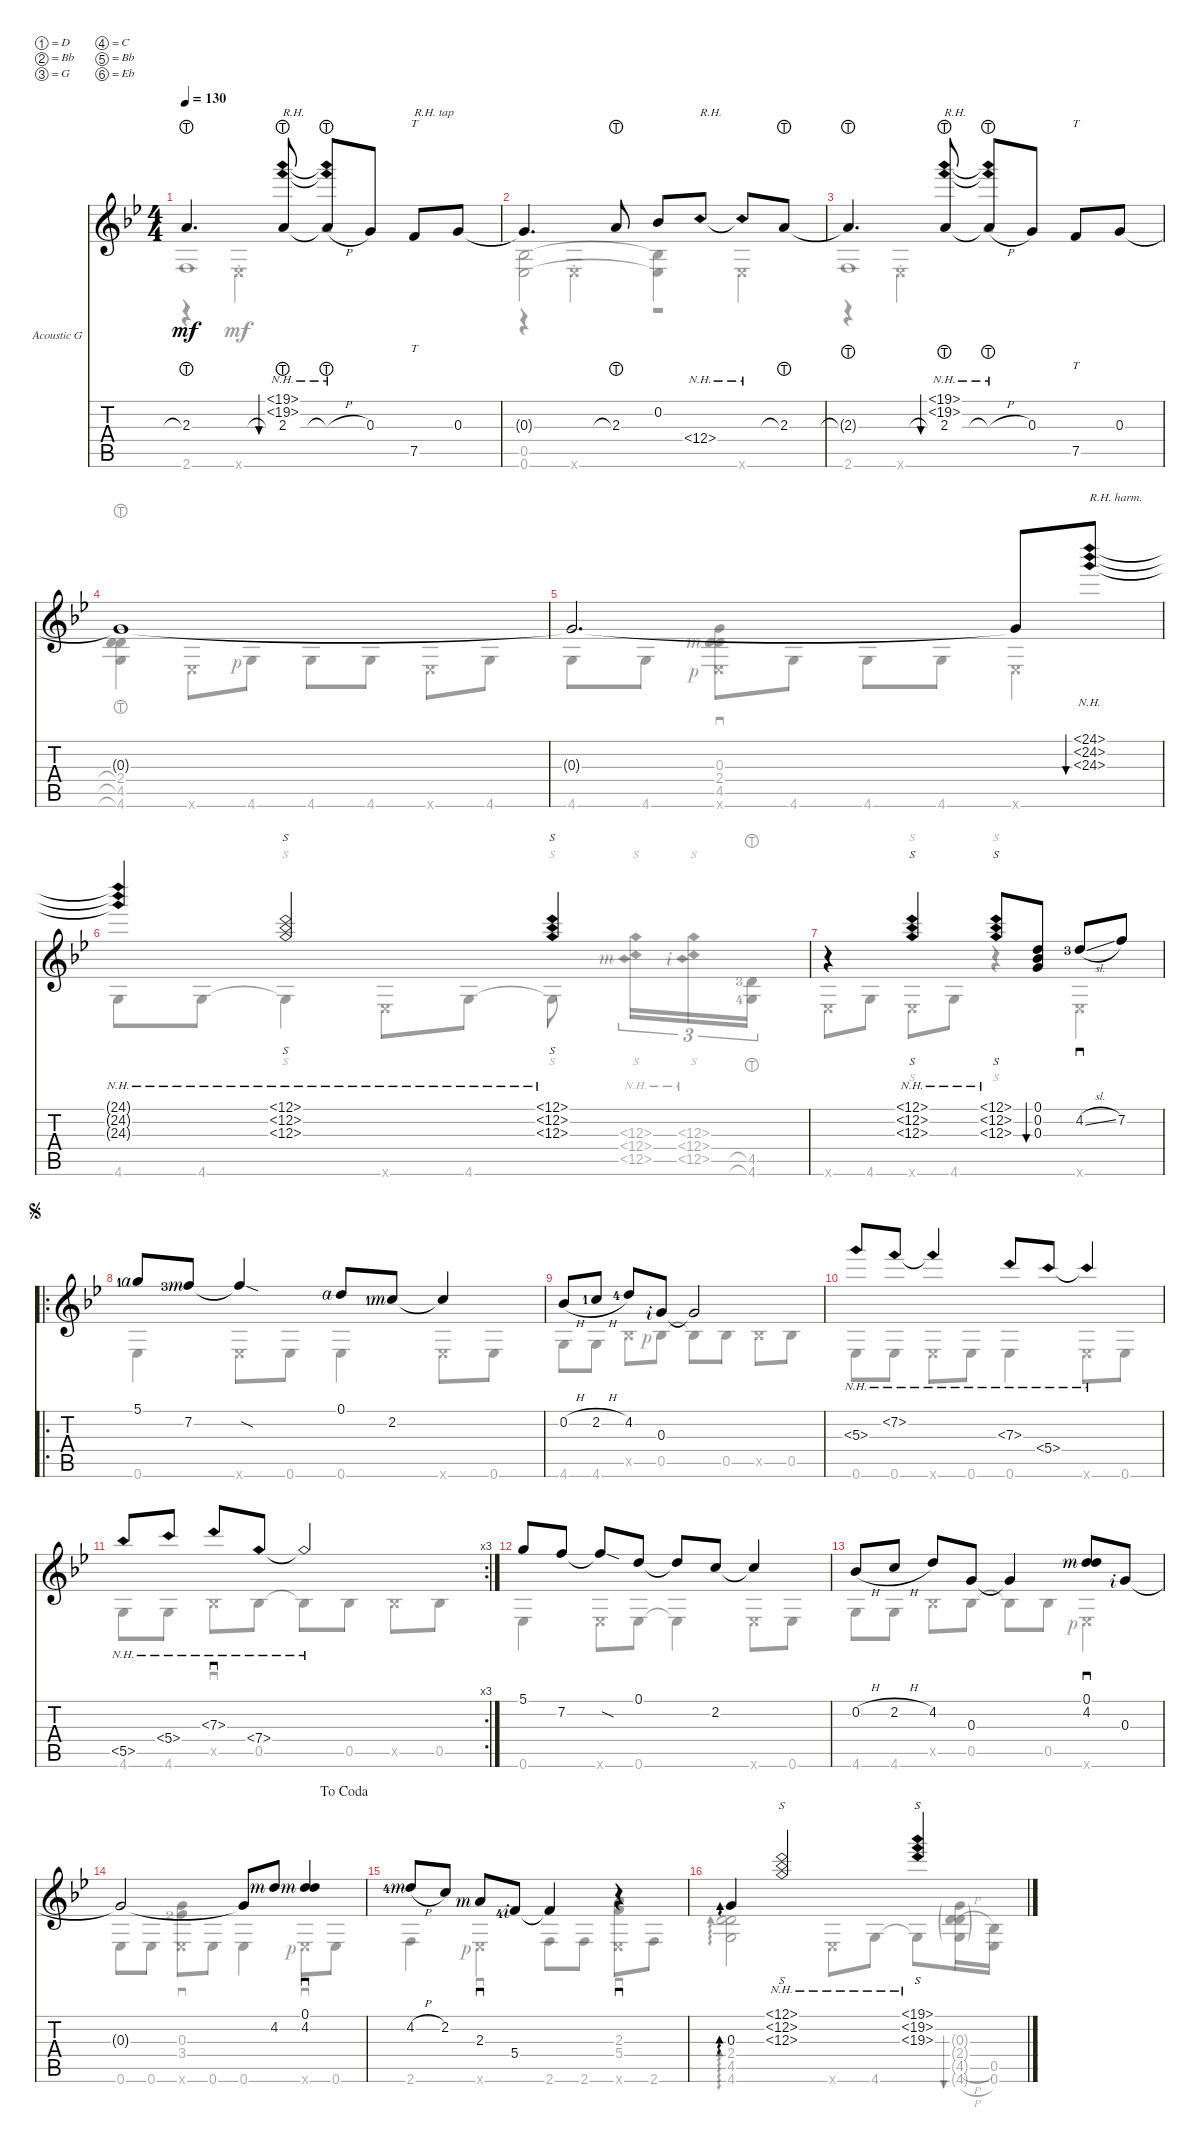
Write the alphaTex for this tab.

\defaultSystemsLayout 4
\bracketExtendMode nobrackets
\firstSystemTrackNameOrientation horizontal
\otherSystemsTrackNameOrientation horizontal
\track ("Acoustic Guitar" "Acoustic G") {instrument acousticguitarsteel}
\staff {score tabs}
\tuning (D4 Bb3 G3 C3 Bb2 Eb2)
\voice
\ts (4 4)
\tempo 130
\clef g2
\scale
0.338548
\ks gminor
2.3{lht t}.4{d dy mf} (19.2{nh} 19.1{nh} 2.3{lht}).8{bu 30 txt "R.H."} (19.2{nh t} 19.1{nh t} 2.3{h lht t}).8 0.3.8 7.5.8{tt txt "R.H. tap"} 0.3.8 |
\scale
0.315772 0.3{t}.4{d} 2.3{lht}.8 0.2.8 12.4{nh}.8{txt "R.H."} 12.4{nh t}.8 2.3{lht}.8 |
\scale
0.345757 2.3{lht t}.4{d} (19.2{nh} 19.1{nh} 2.3{lht}).8{bu 30 txt "R.H."} (19.2{nh t} 19.1{nh t} 2.3{h lht t}).8 0.3.8 7.5.8{tt} 0.3.8 |
\scale
0.144689 0.3{t}.1 |
\scale
0.254047 0.3{t}.2{d} 0.3{t}.8 (24.1{nh} 24.2{nh} 24.3{nh}).8{bu 30 txt "R.H. harm."} |
\scale
0.601214 (24.3{nh t} 24.2{nh t} 24.1{nh t}).4 (12.1{nh} 12.2{nh} 12.3{nh}).2{s} (12.3{nh} 12.2{nh} 12.1{nh}).4{s} |
\scale
0.305696 r.4 (12.3{nh} 12.2{nh} 12.1{nh}).4{s} (12.1{nh} 12.2{nh} 12.3{nh}).8{s} (0.3 0.2 0.1).8{bu 30} 4.2{sl lf 4}.8{sd} 7.2.8 |
\ro
\jump segno
\scale
0.355918 5.1{lf 2 rf 4}.8 7.2{lf 4 rf 3}.8 7.2{sod t}.4 0.1{rf 4}.8 2.2{lf 2 rf 3}.8 2.2{t}.4 |
\scale
0.338 0.2{h}.8 2.2{h lf 2}.8 4.2{lf 5}.8 0.3{rf 2}.8 0.3{t}.2 |
5.3{nh}.8 7.2{nh}.8 7.2{nh t}.4 7.3{nh}.8 5.4{nh}.8 5.4{nh t}.4 |
\rc 3
5.5{nh}.8 5.4{nh}.8 7.3{nh}.8{sd} 7.4{nh}.8 7.4{nh t}.2 |
5.1.8 7.2.8 7.2{sod t}.8 0.1.8 0.1{t}.8 2.2.8 2.2{t}.4 |
0.2{h}.8 2.2{h}.8 4.2.8 0.3.8 0.3{t}.4 (0.1 4.2{rf 3}).8{sd} 0.3{rf 2}.8 |
\jump dacoda
0.3{t}.2 0.3{t}.8 4.2{rf 3}.8 (4.2{rf 3} 0.1).4{sd} |
4.2{h lf 5 rf 3}.8 2.2.8 2.3{rf 3}.8{sd} 5.4{lf 5 rf 2}.8 5.4{t}.4 r.4{sd} |
\scale
0.333376 0.3.4{ad 0} (12.3{nh} 12.2{nh} 12.1{nh}).2{s} (19.3{nh} 19.2{nh} 19.1{nh}).4{s}
\voice
\clef g2
\ottava regular
\simile none
\scale
0.338548
\ks gminor
2.6.1{dy mf} |
\scale
0.315772 (0.6 0.5).2 (0.6{t} 0.5{t}).4 0.6{x}.4 |
\scale
0.345757 2.6.1 |
\scale
0.144689 (2.4{lht} 4.5{lht} 4.6{lht}).4 0.6{x}.8 4.6{rf 1}.8 4.6.8 4.6.8 0.6{x}.8 4.6.8 |
\scale
0.254047 4.6.8 4.6.8 (0.6{x rf 1} 4.5{rf 3} 2.4 0.3).8{sd} 4.6.8 4.6.8 4.6.8 0.6{x}.4 |
\scale
0.601214 4.6.8 4.6.8 4.6{t}.4{s} 0.6{x}.8 4.6.8 4.6{t}.8{s} (12.4{nh} 12.3{nh} 12.5{nh rf 3}).16{s tu (3 2)} (12.4{nh} 12.3{nh} 12.5{nh rf 2}).16{s tu (3 2)} (4.6{lht lf 5} 4.5{lht lf 4}).16{tu (3 2)} |
\scale
0.305696 0.6{x}.8 4.6.8 0.6{x}.8{s} 4.6.8 r.4{s} 0.6{x}.4{sd} |
\scale
0.355918 0.6.4 0.6{x}.8 0.6.8 0.6.4 0.6{x}.8 0.6.8 |
\scale
0.338 4.6.8 4.6.8 0.5{x}.8 0.5{rf 1}.8 0.5{t}.8 0.5.8 0.5{x}.8 0.5.8 |
0.6.8 0.6.8 0.6{x}.8 0.6.8 0.6.4 0.6{x}.8 0.6.8 |
4.6.8 4.6.8 0.5{x}.8{sd} 0.5.8 0.5{t}.8 0.5.8 0.5{x}.8 0.5.8 |
0.6.4 0.6{x}.8 0.6.8 0.6{t}.4 0.6{x}.8 0.6.8 |
4.6.8 4.6.8 0.5{x}.8 0.5.8 0.5{t}.8 0.5.8 0.6{x rf 1}.4{sd} |
0.6.8 0.6.8 (0.6{x} 3.4{lf 3} 0.3).8{sd} 0.6.8 0.6.4 0.6{x rf 1}.8{sd} 0.6.8 |
2.6.4 0.6{x rf 1}.4{sd} 2.6.8 2.6.8 (0.6{x} 5.4 2.3).8{sd} 2.6.8 |
\scale
0.333376 (4.6 4.5 2.4).2{ad 0} 0.6{x}.8 4.6.8 4.6{t}.8{s} (4.6{h g} 0.3{g} 2.4{g} 4.5{h g}).16{bu 120} (0.6{h} 0.5{h}).16
\voice
\clef g2
\ottava regular
\simile none
\scale
0.338548
\ks gminor
r.4{dy mf} 0.6{st x}.4 r.2 |
\scale
0.315772 r.4 0.6{st x}.4 r.2 |
\scale
0.345757 r.4 0.6{st x}.4 r.2 |
\scale
0.144689 |
\scale
0.254047 |
\scale
0.601214 |
\scale
0.305696 |
\scale
0.355918 |
\scale
0.338 |
|
|
|
|
|
|
\scale
0.333376
